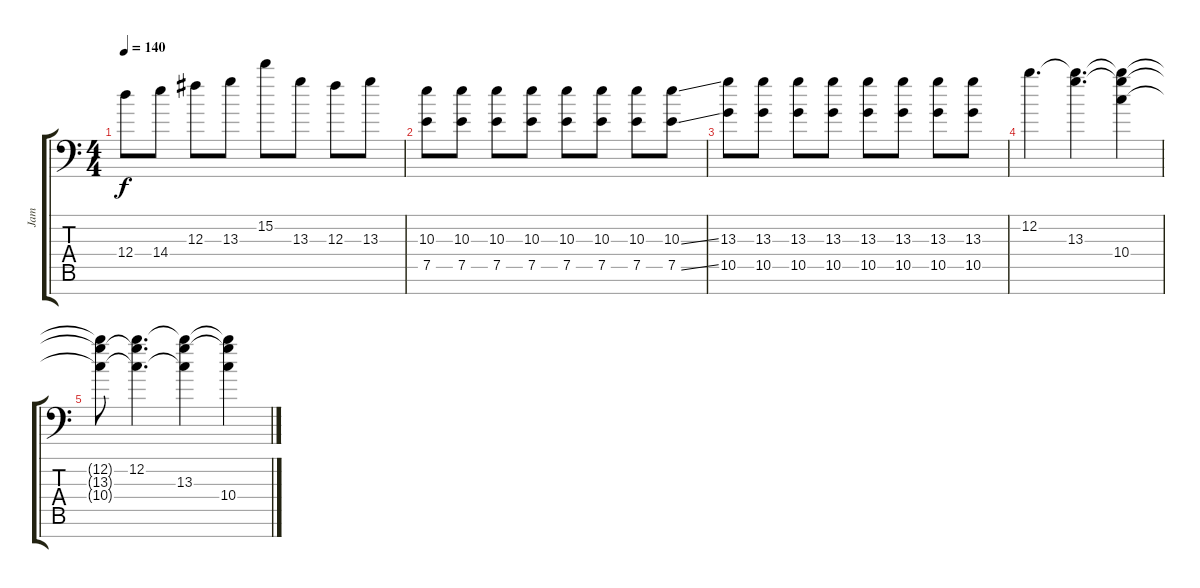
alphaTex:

\track ("Jam" "Jam") {instrument overdrivenguitar}
\staff {score tabs}
\tuning (E4 B3 Gb3 D3 A2 E2 A1) {hide}
\ts (4 4)
\tempo 140
\clef f4
\ks c
12.4.8{dy f} 14.4.8 12.3.8 13.3.8 15.2.8 13.3.8 12.3.8 13.3.8 |
(10.3 7.5).8 (10.3 7.5).8 (10.3 7.5).8 (10.3 7.5).8 (10.3 7.5).8 (10.3 7.5).8 (10.3 7.5).8 (10.3{ss} 7.5{ss}).8 |
(13.3 10.5).8 (13.3 10.5).8 (13.3 10.5).8 (13.3 10.5).8 (13.3 10.5).8 (13.3 10.5).8 (13.3 10.5).8 (13.3 10.5).8 |
12.2.4{d} (12.2{t} 13.3).4{d} (12.2{t} 13.3{t} 10.4).4 |
(12.2{t} 13.3{t} 10.4{t}).8 (12.2 13.3{t} 10.4{t}).4{d} (12.2{t} 13.3 10.4{t}).4 (12.2{t} 13.3{t} 10.4).4
